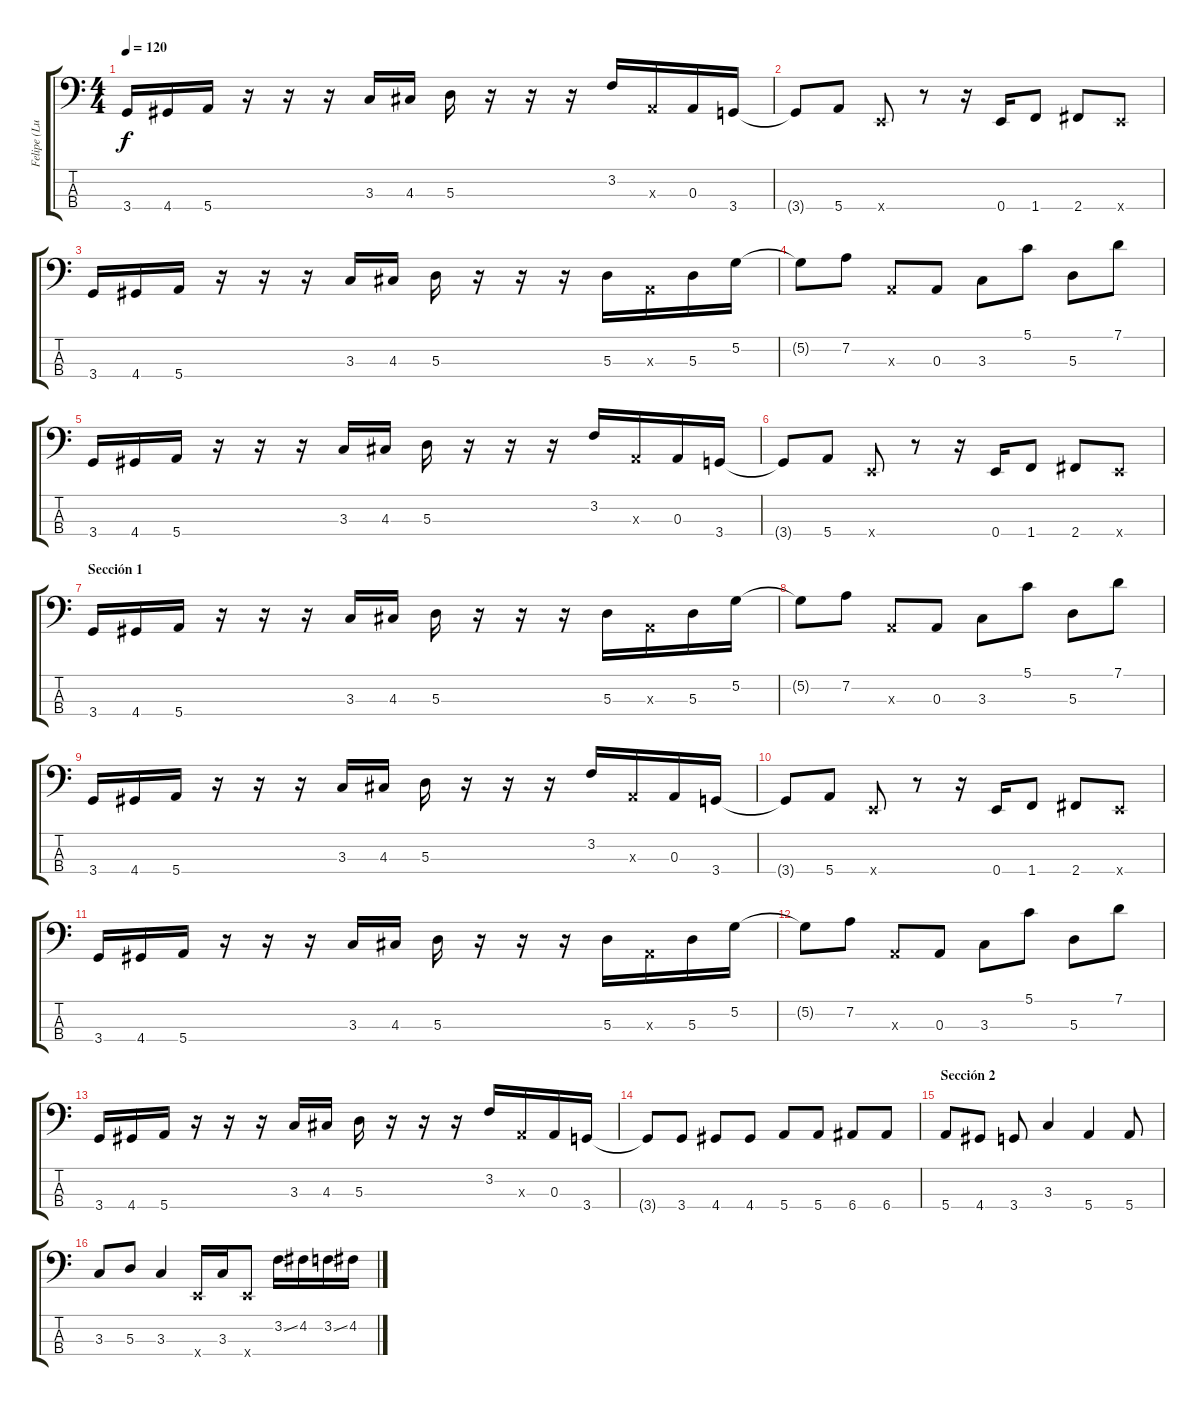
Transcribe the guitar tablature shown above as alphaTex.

\track ("Felipe (Lu - Fuky)" "Felipe (Lu") {instrument slapbass2}
\staff {score tabs}
\tuning (G2 D2 A1 E1) {hide}
\ts (4 4)
\tempo 120
\clef f4
\ks c
3.4.16{dy f instrument electricbassfinger} 4.4.16 5.4.16 r.16 r.16 r.16 3.3.16 4.3.16 5.3.16 r.16 r.16 r.16 3.2.16 0.3{x}.16 0.3.16 3.4.16 |
3.4{t}.8 5.4.8 0.4{x}.8 r.8 r.16 0.4.16 1.4.8 2.4.8 0.4{x}.8 |
3.4.16{instrument electricbassfinger} 4.4.16 5.4.16 r.16 r.16 r.16 3.3.16 4.3.16 5.3.16 r.16 r.16 r.16 5.3.16 0.3{x}.16 5.3.16 5.2.16 |
5.2{t}.8 7.2.8 0.3{x}.8 0.3.8 3.3.8 5.1.8 5.3.8 7.1.8 |
3.4.16{instrument electricbassfinger} 4.4.16 5.4.16 r.16 r.16 r.16 3.3.16 4.3.16 5.3.16 r.16 r.16 r.16 3.2.16 0.3{x}.16 0.3.16 3.4.16 |
3.4{t}.8 5.4.8 0.4{x}.8 r.8 r.16 0.4.16 1.4.8 2.4.8 0.4{x}.8 |
\section ("" "Sección 1")
3.4.16{instrument electricbassfinger} 4.4.16 5.4.16 r.16 r.16 r.16 3.3.16 4.3.16 5.3.16 r.16 r.16 r.16 5.3.16 0.3{x}.16 5.3.16 5.2.16 |
5.2{t}.8 7.2.8 0.3{x}.8 0.3.8 3.3.8 5.1.8 5.3.8 7.1.8 |
3.4.16{instrument electricbassfinger} 4.4.16 5.4.16 r.16 r.16 r.16 3.3.16 4.3.16 5.3.16 r.16 r.16 r.16 3.2.16 0.3{x}.16 0.3.16 3.4.16 |
3.4{t}.8 5.4.8 0.4{x}.8 r.8 r.16 0.4.16 1.4.8 2.4.8 0.4{x}.8 |
3.4.16{instrument electricbassfinger} 4.4.16 5.4.16 r.16 r.16 r.16 3.3.16 4.3.16 5.3.16 r.16 r.16 r.16 5.3.16 0.3{x}.16 5.3.16 5.2.16 |
5.2{t}.8 7.2.8 0.3{x}.8 0.3.8 3.3.8 5.1.8 5.3.8 7.1.8 |
3.4.16{instrument electricbassfinger} 4.4.16 5.4.16 r.16 r.16 r.16 3.3.16 4.3.16 5.3.16 r.16 r.16 r.16 3.2.16 0.3{x}.16 0.3.16 3.4.16 |
3.4{t}.8 3.4.8 4.4.8 4.4.8 5.4.8 5.4.8 6.4.8 6.4.8 |
\section ("" "Sección 2")
5.4.8 4.4.8 3.4.8 3.3.4 5.4.4 5.4.8 |
3.3.8 5.3.8 3.3.4 0.4{x}.16 3.3.16 0.4{x}.8 3.2{ss}.16 4.2.16 3.2{ss}.16 4.2.16
